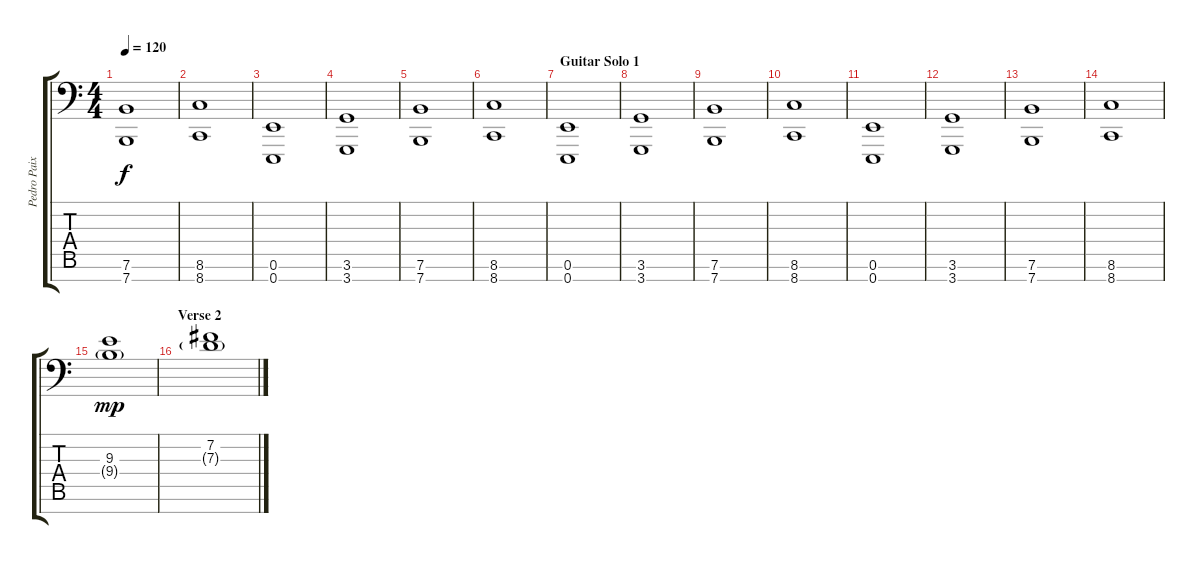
\track ("Pedro Paixão (Keyboards)" "Pedro Paix") {instrument churchorgan}
\staff {score tabs}
\tuning (B4 B3 G3 D3 A2 E2 E1) {hide}
\ts (4 4)
\tempo 120
\clef f4
\ks c
(7.6 7.7).1{dy f} |
(8.6 8.7).1 |
(0.6 0.7).1{volume 8} |
(3.6 3.7).1 |
(7.6 7.7).1 |
(8.6 8.7).1 |
\section ("" "Guitar Solo 1 ")
(0.6 0.7).1{volume 8} |
(3.6 3.7).1 |
(7.6 7.7).1 |
(8.6 8.7).1 |
(0.6 0.7).1{volume 8} |
(3.6 3.7).1 |
(7.6 7.7).1 |
(8.6 8.7).1 |
(9.3 9.4{g}).1{dy mp instrument choiraahs} |
\section ("" "Verse 2")
(7.2 7.3{g}).1
